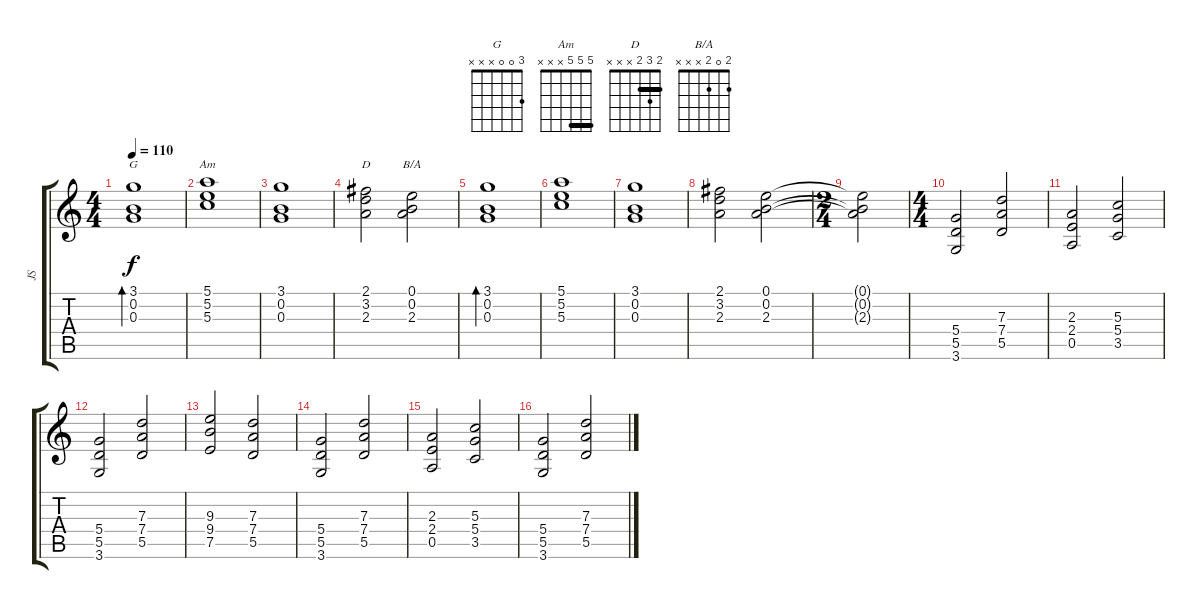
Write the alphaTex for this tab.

\track ("JS" "JS") {instrument distortionguitar}
\staff {score tabs}
\tuning (E4 B3 G3 D3 A2 E2) {hide}
\chord ("G" 3 0 0 x x x)
\chord ("Am" 5 5 5 x x x) {barre 5}
\chord ("D" 2 3 2 x x x) {barre 2}
\chord ("B/A" 2 0 2 x x x)
\ts (4 4)
\tempo 110
\clef g2
\ks c
(3.1 0.2 0.3).1{bd 480 ch "G" dy f instrument acousticguitarnylon} |
(5.1 5.2 5.3).1{ch "Am"} |
(3.1 0.2 0.3).1 |
(2.1 3.2 2.3).2{ch "D"} (0.1 0.2 2.3).2{ch "B/A"} |
(3.1 0.2 0.3).1{bd 480 instrument acousticguitarnylon} |
(5.1 5.2 5.3).1 |
(3.1 0.2 0.3).1 |
(2.1 3.2 2.3).2 (0.1 0.2 2.3).2 |
\ts (2 4)
(0.1{t} 0.2{t} 2.3{t}).2 |
\ts (4 4)
(5.4 5.5 3.6).2{instrument distortionguitar} (7.3 7.4 5.5).2 |
(2.3 2.4 0.5).2 (5.3 5.4 3.5).2 |
(5.4 5.5 3.6).2 (7.3 7.4 5.5).2 |
(9.3 9.4 7.5).2 (7.3 7.4 5.5).2 |
(5.4 5.5 3.6).2{instrument distortionguitar} (7.3 7.4 5.5).2 |
(2.3 2.4 0.5).2 (5.3 5.4 3.5).2 |
(5.4 5.5 3.6).2 (7.3 7.4 5.5).2
